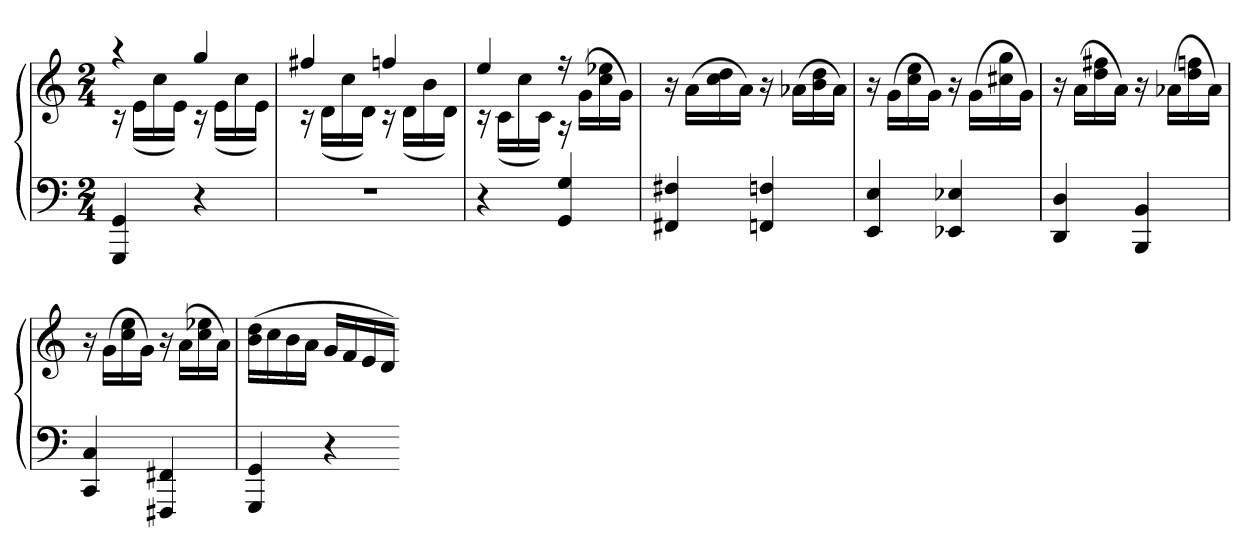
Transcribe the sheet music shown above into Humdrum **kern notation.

**kern	**kern
*part1	*part1
*staff2	*staff1
*M2/4	*M2/4
=	=
*	*^
4GGG 4GG	4r	16r
.	.	(16eLL
.	.	16cc
.	.	16eJJ)
4r	4gg	16r
.	.	(16eLL
.	.	16cc
.	.	16eJJ)
=	=	=
2r	4ff#X	16r
.	.	(16dLL
.	.	16cc
.	.	16dJJ)
.	4ffn	16r
.	.	(16dLL
.	.	16b
.	.	16dJJ)
=	=	=
4r	4ee	16r
.	.	(16cLL
.	.	16cc
.	.	16cJJ)
4GG 4G	16r	16r
.	(16gLL	8.ryy
.	16cc 16ee-X	.
.	16gJJ)	.
*	*v	*v
=	=
4FF#X 4F#X	16r
.	(16aLL
.	16cc 16dd
.	16aJJ)
4FFn 4Fn	16r
.	(16a-XLL
.	16b 16dd
.	16a-JJ)
=	=
4EE 4E	16r
.	(16gLL
.	16cc 16ee
.	16gJJ)
4EE-X 4E-X	16r
.	(16gLL
.	16cc#X 16gg
.	16gJJ)
=	=
4DD 4D	16r
.	(16aLL
.	16dd 16ff#X
.	16aJJ)
4BBB 4BB	16r
.	(16a-XLL
.	16dd 16ffn
.	16a-JJ)
=	=
4CC 4C	16r
.	(16gLL
.	16cc 16ee
.	16gJJ)
4FFF#X 4FF#X	16r
.	(16aLL
.	16cc 16ee-X
.	16aJJ)
=	=
4GGG 4GG	(16b 16ddLL
.	16cc
.	16b
.	16aJJ
4r	16gLL
.	16f
.	16e
.	16dJJ)
=-	=-
*-	*-
